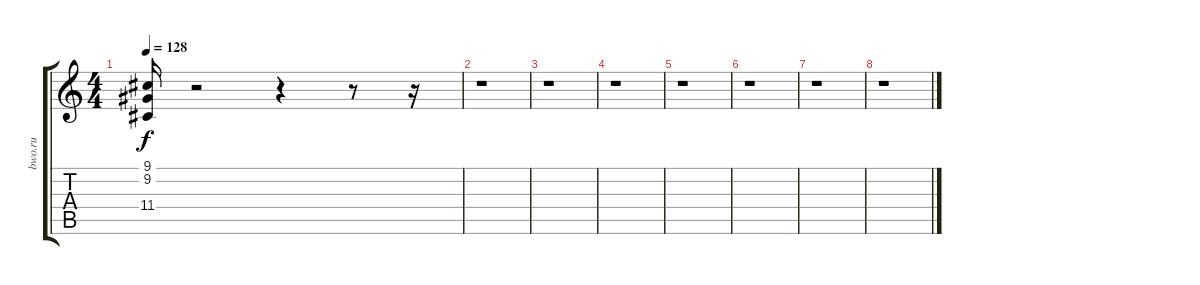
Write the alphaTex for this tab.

\track ("bwo.ru" "bwo.ru") {instrument seashore}
\staff {score tabs}
\tuning (E4 B3 G3 D3 A2 E2) {hide}
\ts (4 4)
\tempo 128
\clef g2
\ks c
(9.1{t} 9.2{t} 11.4{t}).16{dy f} r.2 r.4 r.8 r.16 |
r.1 |
r.1 |
r.1 |
r.1 |
r.1 |
r.1 |
r.1
